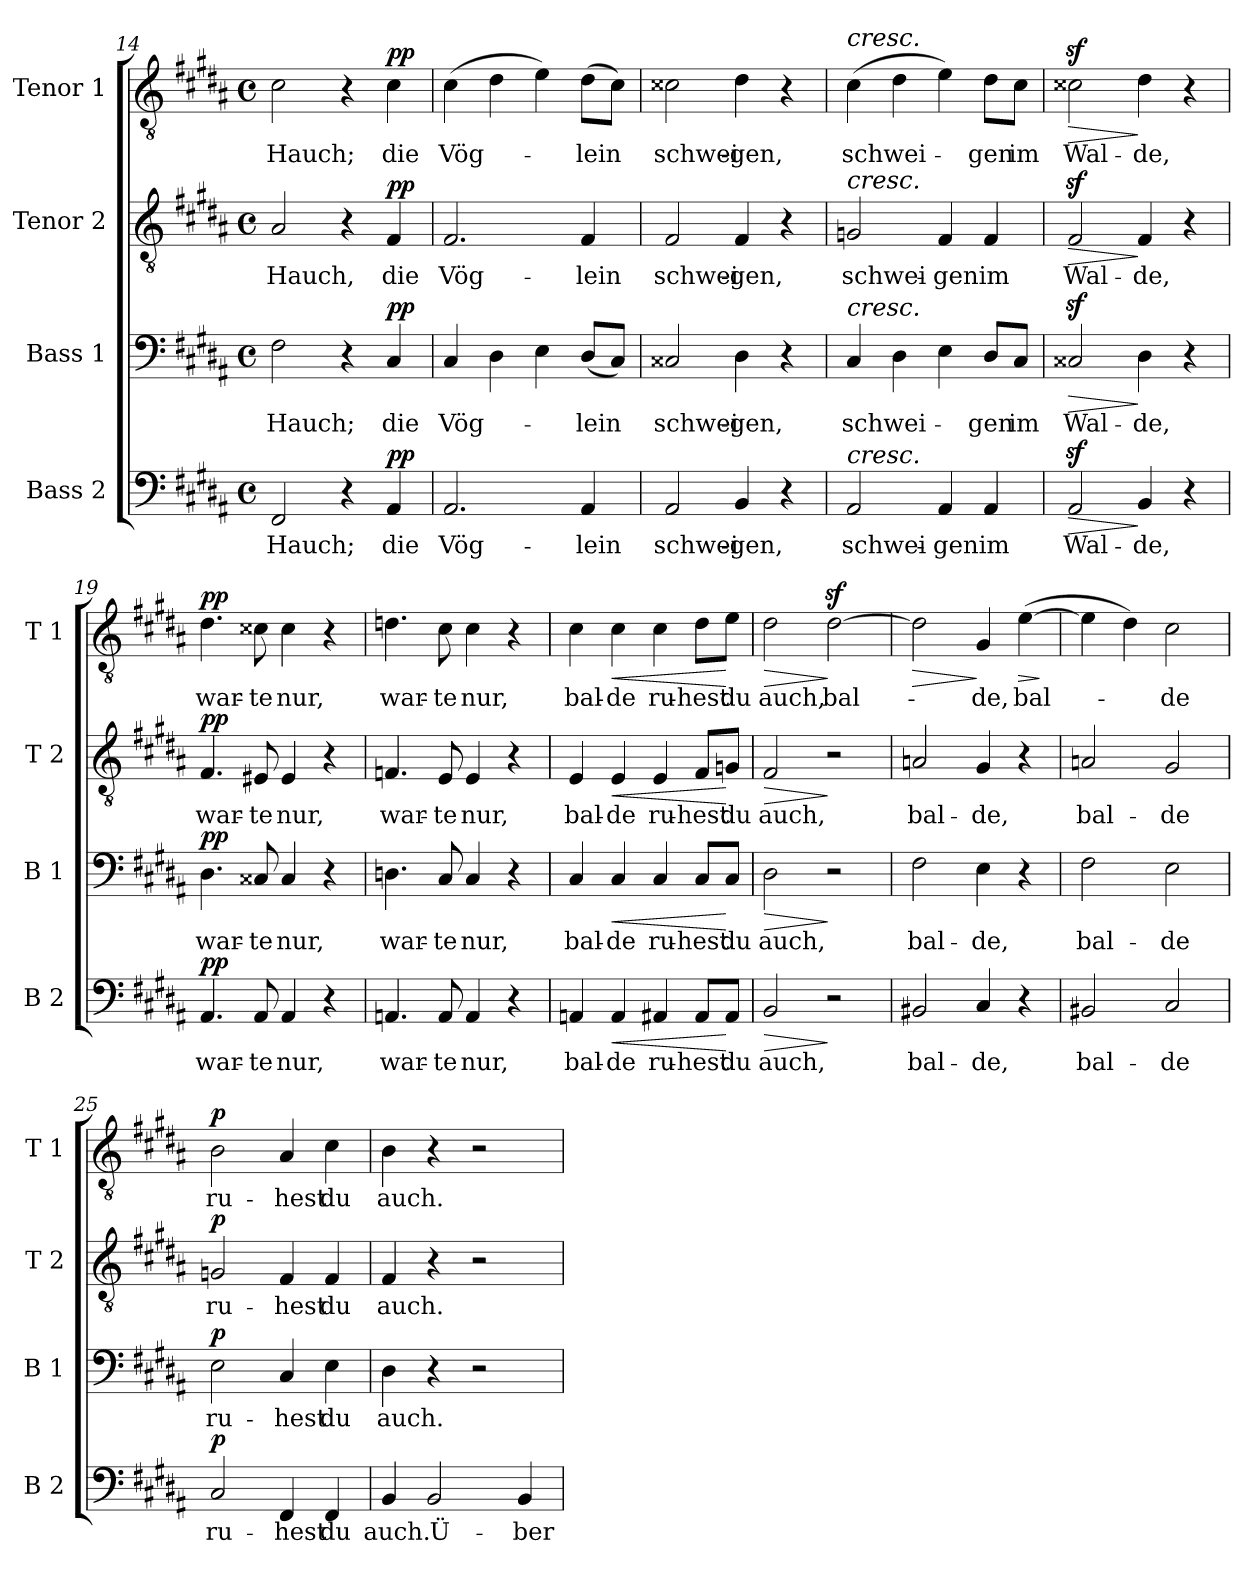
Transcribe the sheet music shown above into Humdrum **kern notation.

**kern	**text	**dynam	**kern	**text	**dynam	**kern	**text	**dynam	**kern	**text	**dynam
*part4	*part4	*part4	*part3	*part3	*part3	*part2	*part2	*part2	*part1	*part1	*part1
*staff4	*staff4	*staff4	*staff3	*staff3	*staff3	*staff2	*staff2	*staff2	*staff1	*staff1	*staff1
*I"Bass 2	*	*	*I"Bass 1	*	*	*I"Tenor 2	*	*	*I"Tenor 1	*	*
*I'B 2	*	*	*I'B 1	*	*	*I'T 2	*	*	*I'T 1	*	*
*clefF4	*	*	*clefF4	*	*	*clefGv2	*	*	*clefGv2	*	*
*k[f#c#g#d#a#]	*	*	*k[f#c#g#d#a#]	*	*	*k[f#c#g#d#a#]	*	*	*k[f#c#g#d#a#]	*	*
*B:	*	*	*B:	*	*	*B:	*	*	*B:	*	*
*M4/4	*	*	*M4/4	*	*	*M4/4	*	*	*M4/4	*	*
*met(c)	*	*	*met(c)	*	*	*met(c)	*	*	*met(c)	*	*
=14	=14	=14	=14	=14	=14	=14	=14	=14	=14	=14	=14
!	!LO:LY:b	!	!	!LO:LY:b	!	!	!LO:LY:b	!	!	!LO:LY:b	!
2FF#/	Hauch;	.	2F#\	Hauch;	.	2A#/	Hauch,	.	2c#\	Hauch;	.
4r	.	.	4r	.	.	4r	.	.	4r	.	.
!	!LO:LY:b	!LO:DY:a	!	!LO:LY:b	!LO:DY:a	!	!LO:LY:b	!LO:DY:a	!	!LO:LY:b	!LO:DY:a
4AA#/	die	pp	4C#/	die	pp	4F#/	die	pp	4c#\	die	pp
=15	=15	=15	=15	=15	=15	=15	=15	=15	=15	=15	=15
!	!LO:LY:b	!	!	!LO:LY:b	!	!	!LO:LY:b	!	!	!LO:LY:b	!
2.AA#/	Vög-	.	4C#/	Vög-	.	2.F#/	Vög-	.	(>4c#\	Vög-	.
.	.	.	4D#\	.	.	.	.	.	4d#\	.	.
.	.	.	4E\	.	.	.	.	.	4e\)	.	.
!	!LO:LY:b	!	!	!LO:LY:b	!	!	!LO:LY:b	!	!	!LO:LY:b	!
4AA#/	-lein	.	(<8D#/L	-lein	.	4F#/	-lein	.	(>8d#\L	-lein	.
.	.	.	8C#/J)	.	.	.	.	.	8c#\J)	.	.
=16	=16	=16	=16	=16	=16	=16	=16	=16	=16	=16	=16
!	!LO:LY:b	!	!	!LO:LY:b	!	!	!LO:LY:b	!	!	!LO:LY:b	!
2AA#/	schwei-	.	2C##X/	schwei-	.	2F#/	schwei-	.	2c##X\	schwei-	.
!	!LO:LY:b	!	!	!LO:LY:b	!	!	!LO:LY:b	!	!	!LO:LY:b	!
4BB/	-gen,	.	4D#\	-gen,	.	4F#/	-gen,	.	4d#\	-gen,	.
4r	.	.	4r	.	.	4r	.	.	4r	.	.
!!LO:LB:g=z
=17	=17	=17	=17	=17	=17	=17	=17	=17	=17	=17	=17
!	!	!	!	!	!	!	!	!	!LO:TX:a:i:t=cresc.	!	!
!	!	!	!	!	!	!LO:TX:a:i:t=cresc.	!	!	!	!	!
!	!	!	!LO:TX:a:i:t=cresc.	!	!	!	!	!	!	!	!
!LO:TX:a:i:t=cresc.	!	!	!	!	!	!	!	!	!	!	!
!	!LO:LY:b	!	!	!LO:LY:b	!	!	!LO:LY:b	!	!	!LO:LY:b	!
2AA#/	schwei-	.	4C#i/	schwei-	.	2Gn/	schwei-	.	(>4c#i\	schwei-	.
.	.	.	4D#\	.	.	.	.	.	4d#\	.	.
!	!LO:LY:b	!	!	!	!	!	!LO:LY:b	!	!	!	!
4AA#/	-gen	.	4E\	.	.	4F#/	-gen	.	4e\)	.	.
!	!LO:LY:b	!	!	!LO:LY:b	!	!	!LO:LY:b	!	!	!LO:LY:b	!
4AA#/	im	.	8D#/L	-gen	.	4F#/	im	.	8d#\L	-gen	.
!	!	!	!	!LO:LY:b	!	!	!	!	!	!LO:LY:b	!
.	.	.	8C#/J	im	.	.	.	.	8c#\J	im	.
=18	=18	=18	=18	=18	=18	=18	=18	=18	=18	=18	=18
!	!LO:LY:b	!LO:HP:b	!	!LO:LY:b	!LO:HP:b	!	!LO:LY:b	!LO:HP:b	!	!LO:LY:b	!LO:HP:b
2AA#z>/	Wal-	>	2C##Xz>/	Wal-	>	2F#z>/	Wal-	>	2c##Xz>\	Wal-	>
!	!LO:LY:b	!	!	!LO:LY:b	!	!	!LO:LY:b	!	!	!LO:LY:b	!
4BB/	-de,	]	4D#\	-de,	]	4F#/	-de,	]	4d#\	-de,	]
4r	.	.	4r	.	.	4r	.	.	4r	.	.
=19	=19	=19	=19	=19	=19	=19	=19	=19	=19	=19	=19
!	!LO:LY:b	!LO:DY:a	!	!LO:LY:b	!LO:DY:a	!	!LO:LY:b	!LO:DY:a	!	!LO:LY:b	!LO:DY:a
4.AA#/	war-	pp	4.D#\	war-	pp	4.F#/	war-	pp	4.d#\	war-	pp
!	!LO:LY:b	!	!	!LO:LY:b	!	!	!LO:LY:b	!	!	!LO:LY:b	!
8AA#/	-te	.	8C##X/	-te	.	8E#X/	-te	.	8c##X\	-te	.
!	!LO:LY:b	!	!	!LO:LY:b	!	!	!LO:LY:b	!	!	!LO:LY:b	!
4AA#/	nur,	.	4C##/	nur,	.	4E#/	nur,	.	4c##\	nur,	.
4r	.	.	4r	.	.	4r	.	.	4r	.	.
=20	=20	=20	=20	=20	=20	=20	=20	=20	=20	=20	=20
!	!LO:LY:b	!	!	!LO:LY:b	!	!	!LO:LY:b	!	!	!LO:LY:b	!
4.AAn/	war-	.	4.Dn\	war-	.	4.Fn/	war-	.	4.dn\	war-	.
!	!LO:LY:b	!	!	!LO:LY:b	!	!	!LO:LY:b	!	!	!LO:LY:b	!
8AA/	-te	.	8C#/	-te	.	8E/	-te	.	8c#\	-te	.
!	!LO:LY:b	!	!	!LO:LY:b	!	!	!LO:LY:b	!	!	!LO:LY:b	!
4AA/	nur,	.	4C#/	nur,	.	4E/	nur,	.	4c#\	nur,	.
4r	.	.	4r	.	.	4r	.	.	4r	.	.
=21	=21	=21	=21	=21	=21	=21	=21	=21	=21	=21	=21
!	!LO:LY:b	!	!	!LO:LY:b	!	!	!LO:LY:b	!	!	!LO:LY:b	!
4AAn/	bal-	.	4C#/	bal-	.	4E/	bal-	.	4c#\	bal-	.
!	!LO:LY:b	!LO:HP:b	!	!LO:LY:b	!LO:HP:b	!	!LO:LY:b	!LO:HP:b	!	!LO:LY:b	!LO:HP:b
4AA/	-de	<	4C#/	-de	<	4E/	-de	<	4c#\	-de	<
!	!LO:LY:b	!	!	!LO:LY:b	!	!	!LO:LY:b	!	!	!LO:LY:b	!
4AA#X/	ru-	.	4C#/	ru-	.	4E/	ru-	.	4c#\	ru-	.
!	!LO:LY:b	!	!	!LO:LY:b	!	!	!LO:LY:b	!	!	!LO:LY:b	!
8AA#/L	-hest	.	8C#/L	-hest	.	8F#/L	-hest	.	8d#i\L	-hest	.
!	!LO:LY:b	!	!	!LO:LY:b	!	!	!LO:LY:b	!	!	!LO:LY:b	!
8AA#/J	du	[	8C#/J	du	[	8Gn/J	du	[	8e\J	du	[
!!LO:PB:g=z
=22	=22	=22	=22	=22	=22	=22	=22	=22	=22	=22	=22
!	!LO:LY:b	!LO:HP:b	!	!LO:LY:b	!LO:HP:b	!	!LO:LY:b	!LO:HP:b	!	!LO:LY:b	!LO:HP:b
2BB/	auch,	>	2D#\	auch,	>	2F#/	auch,	>	2d#\	auch,	>
!	!	!	!	!	!	!	!	!	!	!LO:LY:b	!
2r	.	]	2r	.	]	2r	.	]	[2d#z>\	bal-	]
=23	=23	=23	=23	=23	=23	=23	=23	=23	=23	=23	=23
!	!LO:LY:b	!	!	!LO:LY:b	!	!	!LO:LY:b	!	!	!	!LO:HP:b
2BB#X/	bal-	.	2F#\	bal-	.	2An/	bal-	.	2d#\]	.	>
!	!LO:LY:b	!	!	!LO:LY:b	!	!	!LO:LY:b	!	!	!LO:LY:b	!
4C#/	-de,	.	4E\	-de,	.	4G#/	-de,	.	4G#/	-de,	]
!	!	!	!	!	!	!	!	!	!	!LO:LY:b	!LO:HP:b
4r	.	.	4r	.	.	4r	.	.	(>[4e\	bal-	>
.	.	.	.	.	.	.	.	.	.	.	]
=24	=24	=24	=24	=24	=24	=24	=24	=24	=24	=24	=24
!	!LO:LY:b	!	!	!LO:LY:b	!	!	!LO:LY:b	!	!	!	!
2BB#X/	bal-	.	2F#\	bal-	.	2An/	bal-	.	4e\]	.	.
.	.	.	.	.	.	.	.	.	4d#\)	.	.
!	!LO:LY:b	!	!	!LO:LY:b	!	!	!LO:LY:b	!	!	!LO:LY:b	!
2C#/	-de	.	2E\	-de	.	2G#/	-de	.	2c#\	-de	.
=25	=25	=25	=25	=25	=25	=25	=25	=25	=25	=25	=25
!	!LO:LY:b	!LO:DY:a	!	!LO:LY:b	!LO:DY:a	!	!LO:LY:b	!LO:DY:a	!	!LO:LY:b	!LO:DY:a
2C#/	ru-	p	2E\	ru-	p	2Gn/	ru-	p	2B\	ru-	p
!	!LO:LY:b	!	!	!LO:LY:b	!	!	!LO:LY:b	!	!	!LO:LY:b	!
4FF#/	-hest	.	4C#/	-hest	.	4F#/	-hest	.	4A#/	-hest	.
!	!LO:LY:b	!	!	!LO:LY:b	!	!	!LO:LY:b	!	!	!LO:LY:b	!
4FF#/	du	.	4E\	du	.	4F#/	du	.	4c#\	du	.
=26	=26	=26	=26	=26	=26	=26	=26	=26	=26	=26	=26
!	!LO:LY:b	!	!	!LO:LY:b	!	!	!LO:LY:b	!	!	!LO:LY:b	!
4BB/	auch.	.	4D#\	auch.	.	4F#/	auch.	.	4B\	auch.	.
!	!LO:LY:b	!	!	!	!	!	!	!	!	!	!
2BB/	Ü-	.	4r	.	.	4r	.	.	4r	.	.
.	.	.	2r	.	.	2r	.	.	2r	.	.
!	!LO:LY:b	!	!	!	!	!	!	!	!	!	!
4BB/	-ber	.	.	.	.	.	.	.	.	.	.
=	=	=	=	=	=	=	=	=	=	=	=
*-	*-	*-	*-	*-	*-	*-	*-	*-	*-	*-	*-
